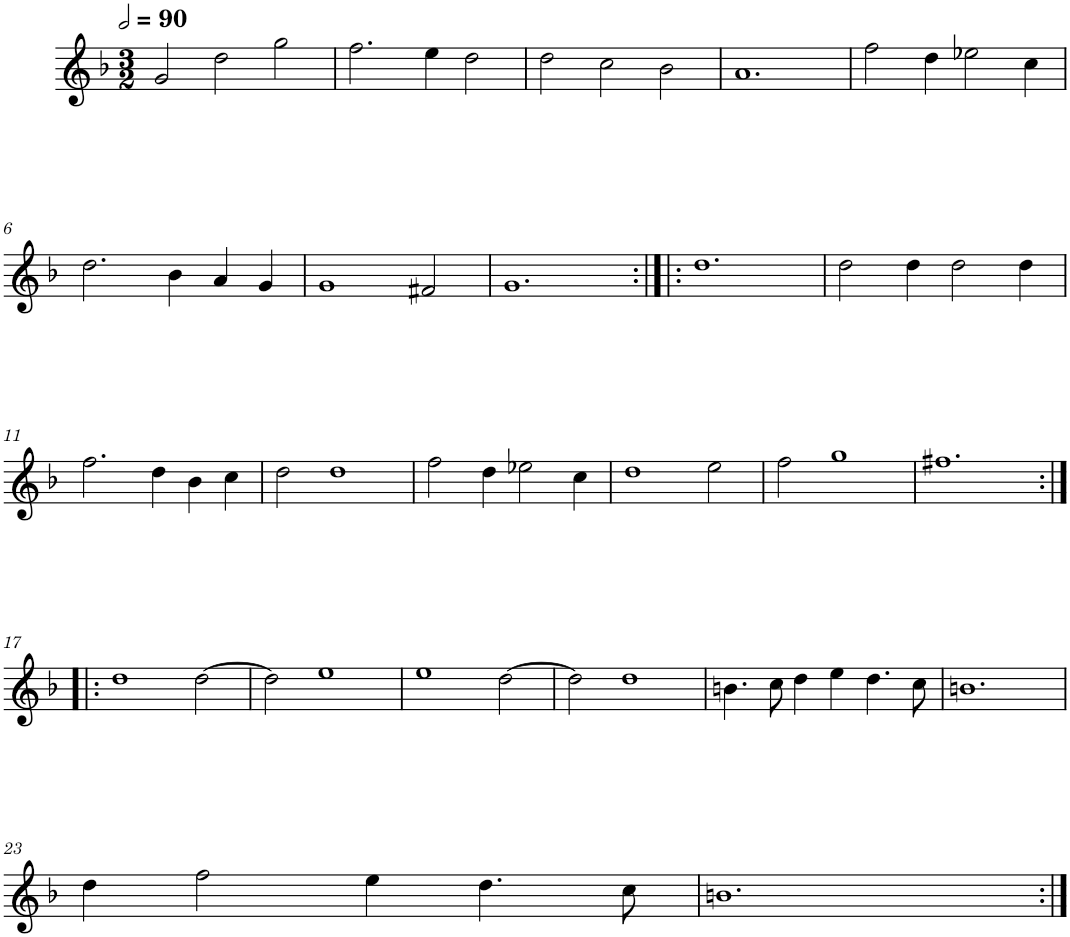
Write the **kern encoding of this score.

**kern
*part1
*staff1
*I"Cinq parties
*clefG2
*k[b-]
*M3/2
*MM180
=1
2g/
2dd\
2gg\
=2
2.ff\
4ee\
2dd\
=3
2dd\
2cc\
2b-\
=4
1.a
=5
2ff\
4dd\
2ee-X\
4cc\
!!LO:LB:g=z
=6
2.dd\
4b-\
4a/
4g/
=7
1g
2f#X/
=8
1.g
=9:|!|:
1.dd
=10
2dd\
4dd\
2dd\
4dd\
!!LO:LB:g=z
=11
2.ff\
4dd\
4b-\
4cc\
=12
2dd\
1dd
=13
2ff\
4dd\
2ee-X\
4cc\
=14
1dd
2ee\
=15
2ff\
1gg
=16
1.ff#X
!!LO:LB:g=z
=17:|!|:
1dd
[2dd\
=18
2dd\]
1ee
=19
1ee
[2dd\
=20
2dd\]
1dd
=21
4.bn\
8cc\
4dd\
4ee\
4.dd\
8cc\
=22
1.bn
!!LO:LB:g=z
=23
4dd\
2ff\
4ee\
4.dd\
8cc\
=24
1.bn
=:|!
*-
